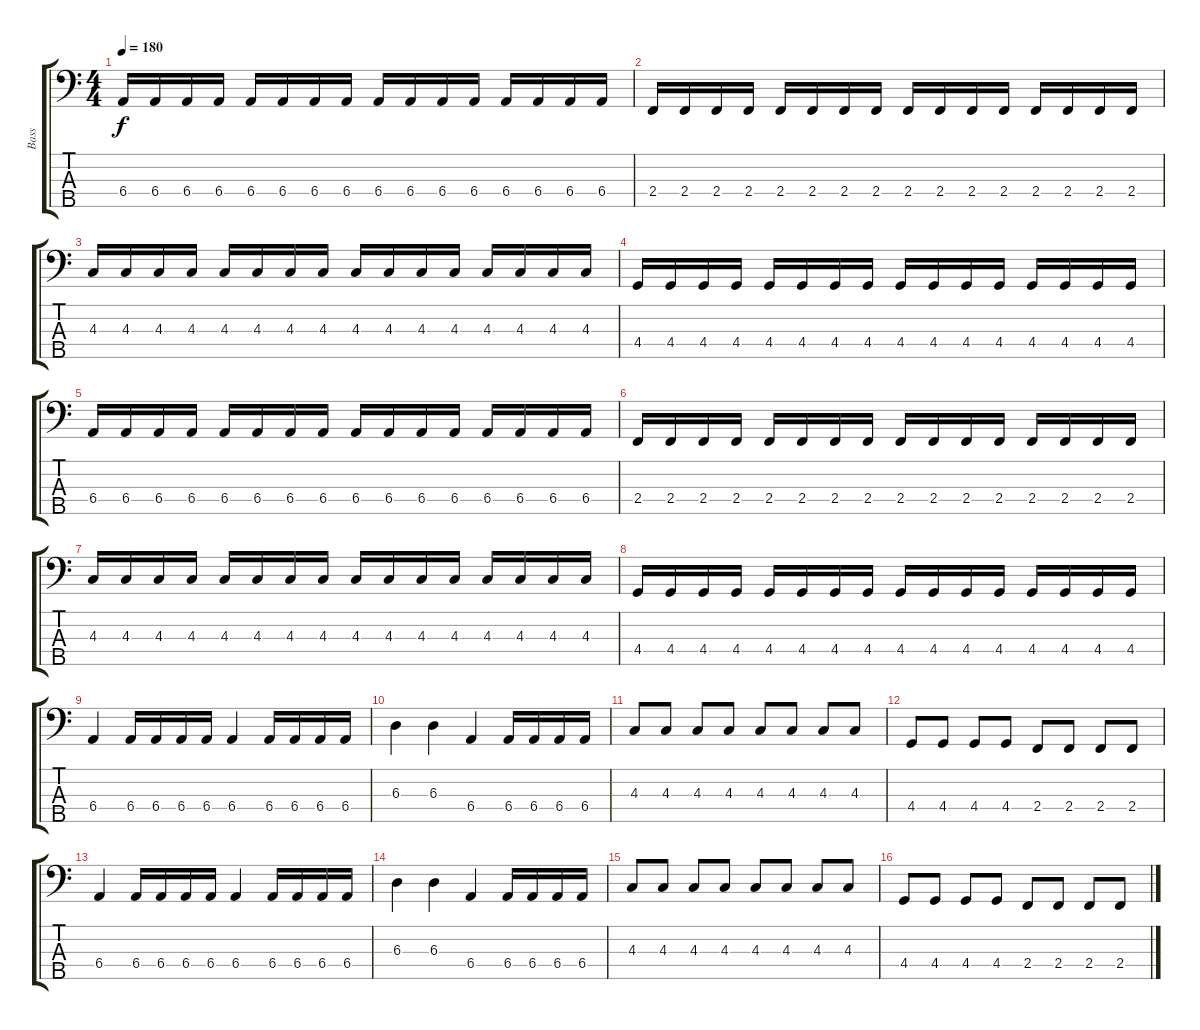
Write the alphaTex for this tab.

\track ("Bass" "Bass") {instrument electricbasspick}
\staff {score tabs}
\tuning (Gb2 Db2 Ab1 Eb1 Bb0) {hide}
\ts (4 4)
\tempo 180
\clef f4
\ks c
6.4.16{dy f} 6.4.16 6.4.16 6.4.16 6.4.16 6.4.16 6.4.16 6.4.16 6.4.16 6.4.16 6.4.16 6.4.16 6.4.16 6.4.16 6.4.16 6.4.16 |
2.4.16 2.4.16 2.4.16 2.4.16 2.4.16 2.4.16 2.4.16 2.4.16 2.4.16 2.4.16 2.4.16 2.4.16 2.4.16 2.4.16 2.4.16 2.4.16 |
4.3.16 4.3.16 4.3.16 4.3.16 4.3.16 4.3.16 4.3.16 4.3.16 4.3.16 4.3.16 4.3.16 4.3.16 4.3.16 4.3.16 4.3.16 4.3.16 |
4.4.16 4.4.16 4.4.16 4.4.16 4.4.16 4.4.16 4.4.16 4.4.16 4.4.16 4.4.16 4.4.16 4.4.16 4.4.16 4.4.16 4.4.16 4.4.16 |
6.4.16 6.4.16 6.4.16 6.4.16 6.4.16 6.4.16 6.4.16 6.4.16 6.4.16 6.4.16 6.4.16 6.4.16 6.4.16 6.4.16 6.4.16 6.4.16 |
2.4.16 2.4.16 2.4.16 2.4.16 2.4.16 2.4.16 2.4.16 2.4.16 2.4.16 2.4.16 2.4.16 2.4.16 2.4.16 2.4.16 2.4.16 2.4.16 |
4.3.16 4.3.16 4.3.16 4.3.16 4.3.16 4.3.16 4.3.16 4.3.16 4.3.16 4.3.16 4.3.16 4.3.16 4.3.16 4.3.16 4.3.16 4.3.16 |
4.4.16 4.4.16 4.4.16 4.4.16 4.4.16 4.4.16 4.4.16 4.4.16 4.4.16 4.4.16 4.4.16 4.4.16 4.4.16 4.4.16 4.4.16 4.4.16 |
6.4.4 6.4.16 6.4.16 6.4.16 6.4.16 6.4.4 6.4.16 6.4.16 6.4.16 6.4.16 |
6.3.4 6.3.4 6.4.4 6.4.16 6.4.16 6.4.16 6.4.16 |
4.3.8 4.3.8 4.3.8 4.3.8 4.3.8 4.3.8 4.3.8 4.3.8 |
4.4.8 4.4.8 4.4.8 4.4.8 2.4.8 2.4.8 2.4.8 2.4.8 |
6.4.4 6.4.16 6.4.16 6.4.16 6.4.16 6.4.4 6.4.16 6.4.16 6.4.16 6.4.16 |
6.3.4 6.3.4 6.4.4 6.4.16 6.4.16 6.4.16 6.4.16 |
4.3.8 4.3.8 4.3.8 4.3.8 4.3.8 4.3.8 4.3.8 4.3.8 |
4.4.8 4.4.8 4.4.8 4.4.8 2.4.8 2.4.8 2.4.8 2.4.8
